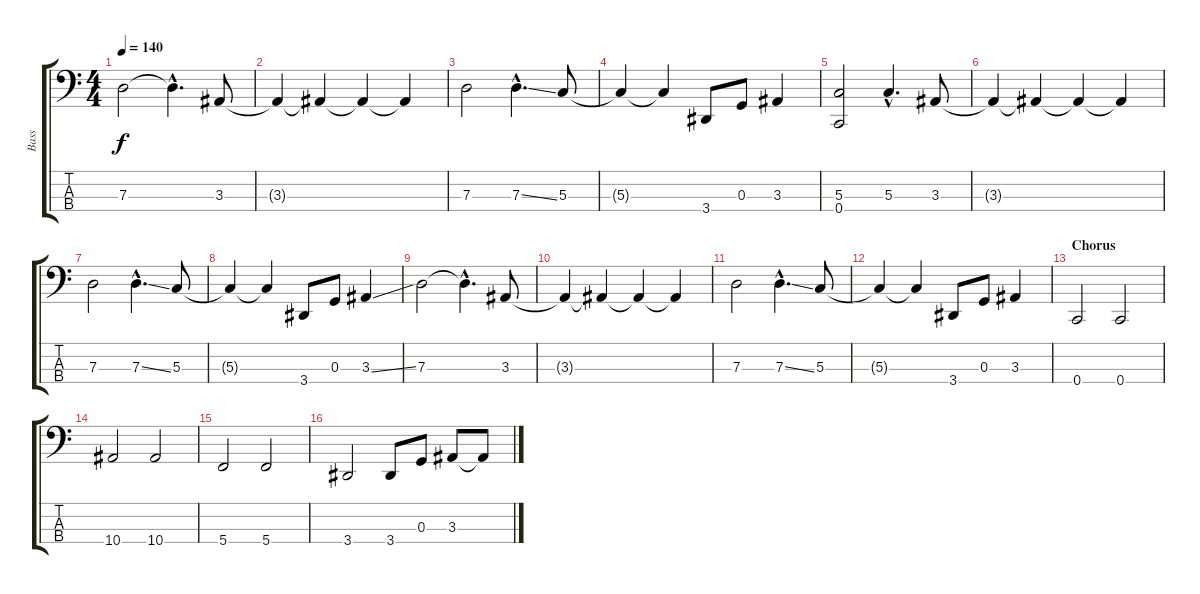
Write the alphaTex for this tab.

\track ("Bass" "Bass") {instrument electricbassfinger}
\staff {score tabs}
\tuning (F2 C2 G1 C1) {hide}
\ts (4 4)
\tempo 140
\clef f4
\ks c
7.3.2{dy f} 7.3{hac t}.4{d} 3.3.8 |
3.3{t}.4 3.3{t}.4 3.3{t}.4 3.3{t}.4 |
7.3.2 7.3{ss hac}.4{d} 5.3.8 |
5.3{t}.4 5.3{t}.4 3.4.8 0.3.8 3.3.4 |
(5.3 0.4).2 5.3{hac}.4{d} 3.3.8 |
3.3{t}.4 3.3{t}.4 3.3{t}.4 3.3{t}.4 |
7.3.2 7.3{ss hac}.4{d} 5.3.8 |
5.3{t}.4 5.3{t}.4 3.4.8 0.3.8 3.3{ss}.4 |
7.3.2 7.3{hac t}.4{d} 3.3.8 |
3.3{t}.4 3.3{t}.4 3.3{t}.4 3.3{t}.4 |
7.3.2 7.3{ss hac}.4{d} 5.3.8 |
5.3{t}.4 5.3{t}.4 3.4.8 0.3.8 3.3.4 |
\section ("" "Chorus")
0.4.2 0.4.2 |
10.4.2 10.4.2 |
5.4.2 5.4.2 |
3.4.2 3.4.8 0.3.8 3.3.8 3.3{t}.8
